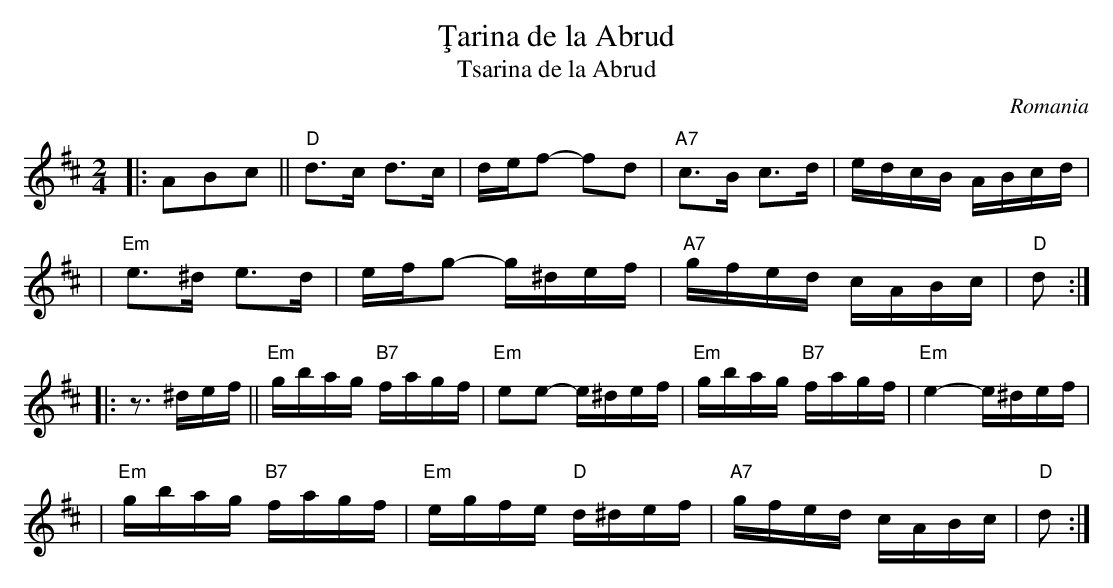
X:1
T: \,Tarina de la Abrud
T: Tsarina de la Abrud
O: Romania
M: 2/4
L: 1/16
K: D
|: A2B2c2 \
|| "D"d3c d3c | def2- f2d2 | "A7"c3B c3d | edcB ABcd |
|  "Em"e3^d e3d | efg2- g^def | "A7"gfed cABc | "D"d2 :|
|: z3 ^def \
|| "Em"gbag "B7"fagf | "Em"e2e2- e^def | "Em"gbag "B7"fagf | "Em"e4- e^def |
|  "Em"gbag "B7"fagf | "Em"egfe "D"d^def | "A7"gfed cABc | "D"d2 :|
